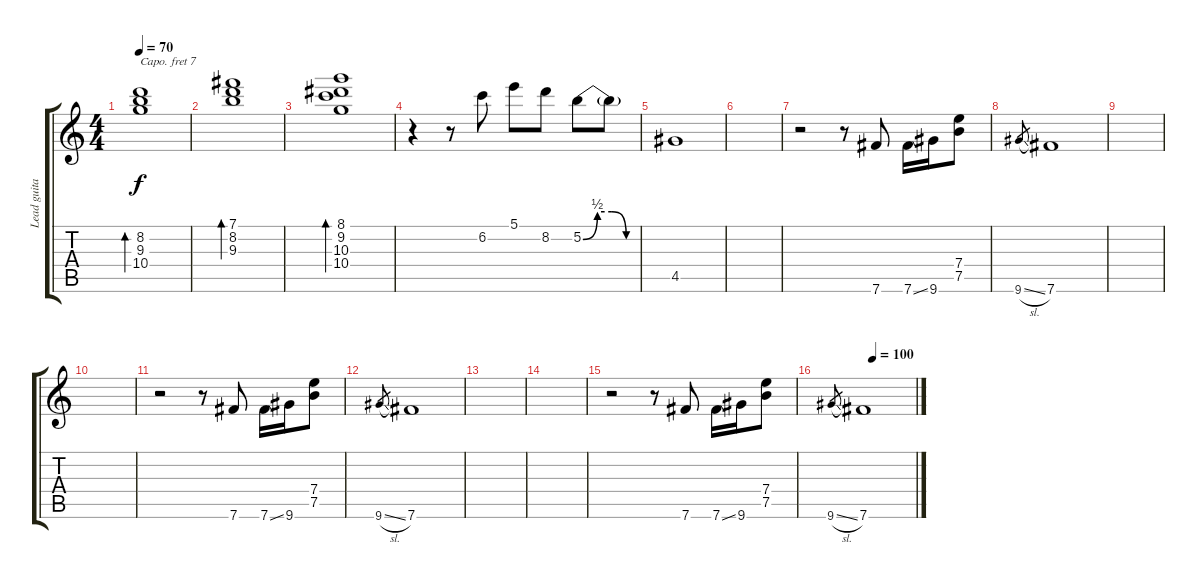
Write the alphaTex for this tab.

\track ("Lead guitar" "Lead guita") {instrument acousticguitarsteel}
\staff {score tabs}
\capo 7
\tuning (E4 B3 G3 D3 A2 E2) {hide}
\ts (4 4)
\tempo 70
\clef g2
\ks c
(8.2 9.3 10.4).1{bd 240 dy f} |
(7.1 8.2 9.3).1{bd 240} |
(8.1 9.2 10.3 10.4).1{bd 240} |
r.4 r.8 6.2.8 5.1.8 8.2.8 5.2{be (custom 0 0 15 2 30 2 45 0 60 0)}.8 5.2{t}.8 |
4.5.1 |
|
r.2 r.8 7.6.8 7.6{ss}.16 9.6.16 (7.4 7.5).8 |
9.6{sl}.8{gr} 7.6.1 |
|
|
r.2 r.8 7.6.8 7.6{ss}.16 9.6.16 (7.4 7.5).8 |
9.6{sl}.8{gr} 7.6.1 |
|
|
r.2 r.8 7.6.8 7.6{ss}.16 9.6.16 (7.4 7.5).8 |
\tempo (100 0.5)
9.6{sl}.8{gr} 7.6.1
